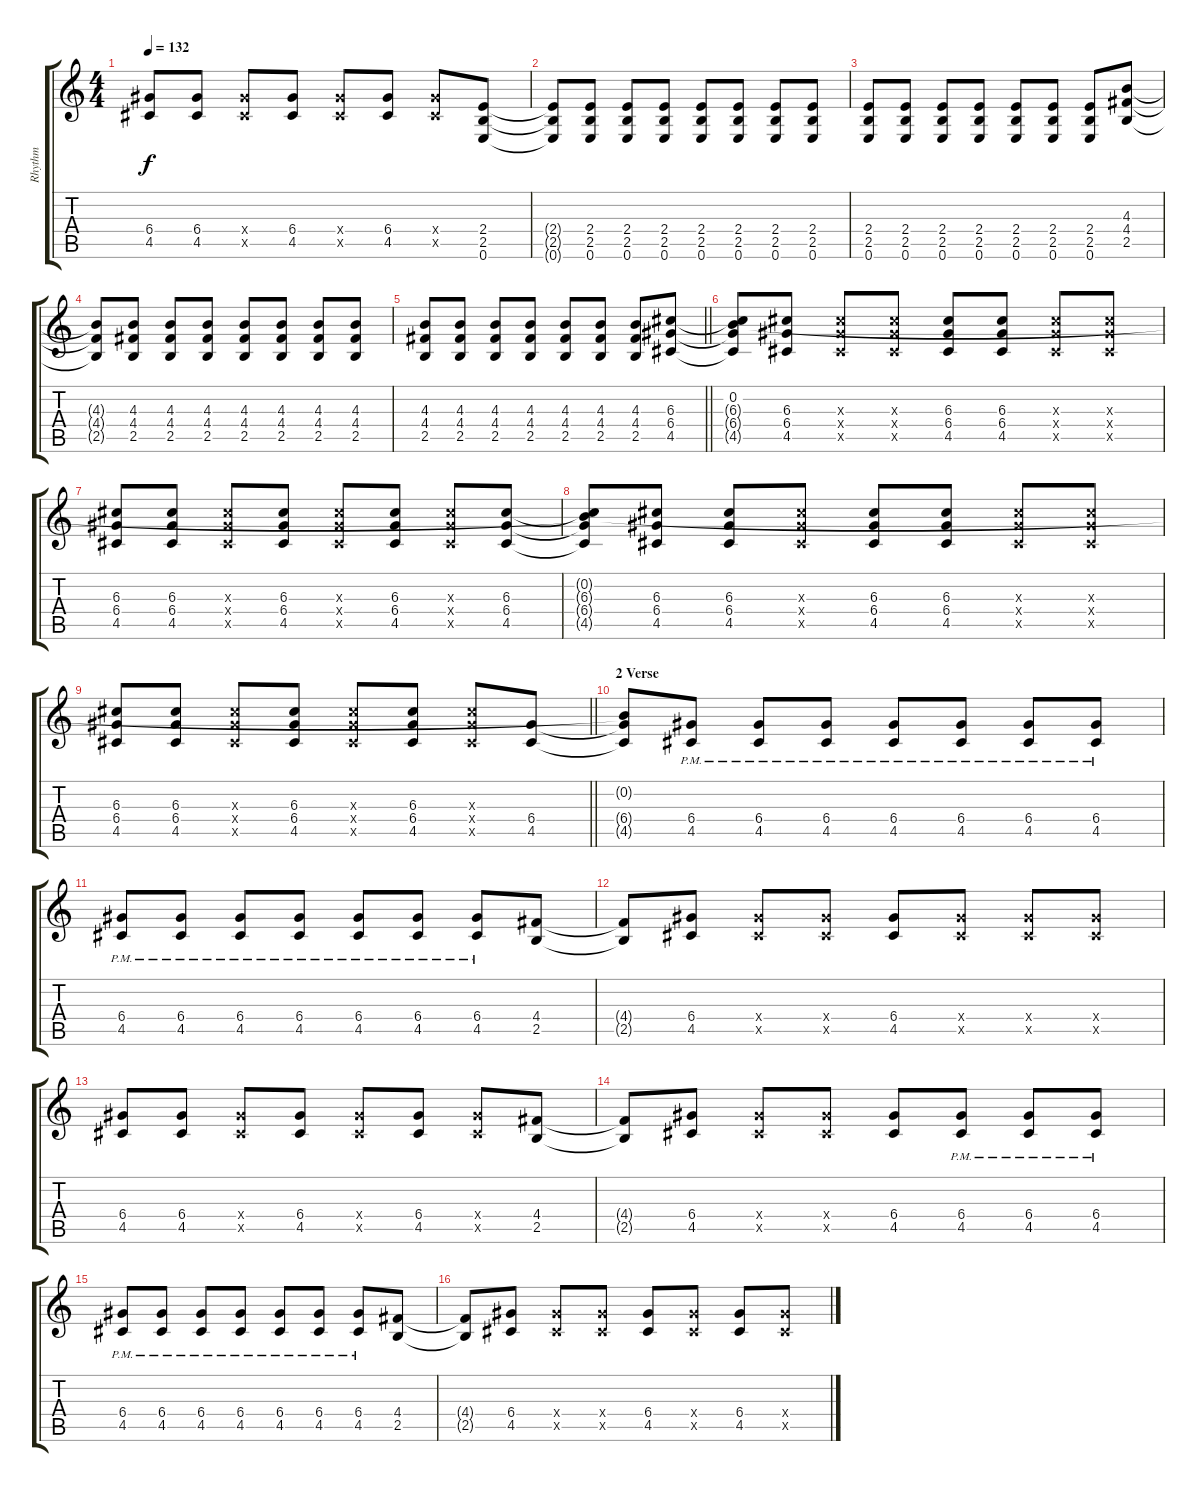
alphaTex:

\track ("Rhythm" "Rhythm") {instrument distortionguitar}
\staff {score tabs}
\tuning (E4 B3 G3 D3 A2 E2) {hide}
\ts (4 4)
\tempo 132
\clef g2
\ks c
(6.4 4.5).8{dy f} (6.4 4.5).8 (6.4{x} 4.5{x}).8 (6.4 4.5).8 (6.4{x} 4.5{x}).8 (6.4 4.5).8 (6.4{x} 4.5{x}).8 (2.4 2.5 0.6).8 |
(2.4{t} 2.5{t} 0.6{t}).8 (2.4 2.5 0.6).8 (2.4 2.5 0.6).8 (2.4 2.5 0.6).8 (2.4 2.5 0.6).8 (2.4 2.5 0.6).8 (2.4 2.5 0.6).8 (2.4 2.5 0.6).8 |
(2.4 2.5 0.6).8 (2.4 2.5 0.6).8 (2.4 2.5 0.6).8 (2.4 2.5 0.6).8 (2.4 2.5 0.6).8 (2.4 2.5 0.6).8 (2.4 2.5 0.6).8 (4.3 4.4 2.5).8 |
(4.3{t} 4.4{t} 2.5{t}).8 (4.3 4.4 2.5).8 (4.3 4.4 2.5).8 (4.3 4.4 2.5).8 (4.3 4.4 2.5).8 (4.3 4.4 2.5).8 (4.3 4.4 2.5).8 (4.3 4.4 2.5).8 |
\barLineRight lightlight
(4.3 4.4 2.5).8 (4.3 4.4 2.5).8 (4.3 4.4 2.5).8 (4.3 4.4 2.5).8 (4.3 4.4 2.5).8 (4.3 4.4 2.5).8 (4.3 4.4 2.5).8 (6.3 6.4 4.5).8 |
\section ("" "")
(0.2 6.3{t} 6.4{t} 4.5{t}).8 (6.3 6.4 4.5).8 (6.3{x} 6.4{x} 4.5{x}).8 (6.3{x} 6.4{x} 4.5{x}).8 (6.3 6.4 4.5).8 (6.3 6.4 4.5).8 (6.3{x} 6.4{x} 4.5{x}).8 (6.3{x} 6.4{x} 4.5{x}).8 |
(6.3 6.4 4.5).8 (6.3 6.4 4.5).8 (6.3{x} 6.4{x} 4.5{x}).8 (6.3 6.4 4.5).8 (6.3{x} 6.4{x} 4.5{x}).8 (6.3 6.4 4.5).8 (6.3{x} 6.4{x} 4.5{x}).8 (6.3 6.4 4.5).8 |
(0.2{t} 6.3{t} 6.4{t} 4.5{t}).8 (6.3 6.4 4.5).8 (6.3 6.4 4.5).8 (6.3{x} 6.4{x} 4.5{x}).8 (6.3 6.4 4.5).8 (6.3 6.4 4.5).8 (6.3{x} 6.4{x} 4.5{x}).8 (6.3{x} 6.4{x} 4.5{x}).8 |
\barLineRight lightlight
(6.3 6.4 4.5).8 (6.3 6.4 4.5).8 (6.3{x} 6.4{x} 4.5{x}).8 (6.3 6.4 4.5).8 (6.3{x} 6.4{x} 4.5{x}).8 (6.3 6.4 4.5).8 (6.3{x} 6.4{x} 4.5{x}).8 (6.4 4.5).8 |
\section ("" "2 Verse")
(0.2{t} 6.4{t} 4.5{t}).8 (6.4{pm} 4.5{pm}).8 (6.4{pm} 4.5{pm}).8 (6.4{pm} 4.5{pm}).8 (6.4{pm} 4.5{pm}).8 (6.4{pm} 4.5{pm}).8 (6.4{pm} 4.5{pm}).8 (6.4{pm} 4.5{pm}).8 |
(6.4{pm} 4.5{pm}).8 (6.4{pm} 4.5{pm}).8 (6.4{pm} 4.5{pm}).8 (6.4{pm} 4.5{pm}).8 (6.4{pm} 4.5{pm}).8 (6.4{pm} 4.5{pm}).8 (6.4{pm} 4.5{pm}).8 (4.4 2.5).8 |
(4.4{t} 2.5{t}).8 (6.4 4.5).8 (6.4{x} 4.5{x}).8 (6.4{x} 4.5{x}).8 (6.4 4.5).8 (6.4{x} 4.5{x}).8 (6.4{x} 4.5{x}).8 (6.4{x} 4.5{x}).8 |
(6.4 4.5).8 (6.4 4.5).8 (6.4{x} 4.5{x}).8 (6.4 4.5).8 (6.4{x} 4.5{x}).8 (6.4 4.5).8 (6.4{x} 4.5{x}).8 (4.4 2.5).8 |
(4.4{t} 2.5{t}).8 (6.4 4.5).8 (6.4{x} 4.5{x}).8 (6.4{x} 4.5{x}).8 (6.4 4.5).8 (6.4{pm} 4.5{pm}).8 (6.4{pm} 4.5{pm}).8 (6.4{pm} 4.5{pm}).8 |
(6.4{pm} 4.5{pm}).8 (6.4{pm} 4.5{pm}).8 (6.4{pm} 4.5{pm}).8 (6.4{pm} 4.5{pm}).8 (6.4{pm} 4.5{pm}).8 (6.4{pm} 4.5{pm}).8 (6.4{pm} 4.5{pm}).8 (4.4 2.5).8 |
(4.4{t} 2.5{t}).8 (6.4 4.5).8 (6.4{x} 4.5{x}).8 (6.4{x} 4.5{x}).8 (6.4 4.5).8 (6.4{x} 4.5{x}).8 (6.4 4.5).8 (6.4{x} 4.5{x}).8
